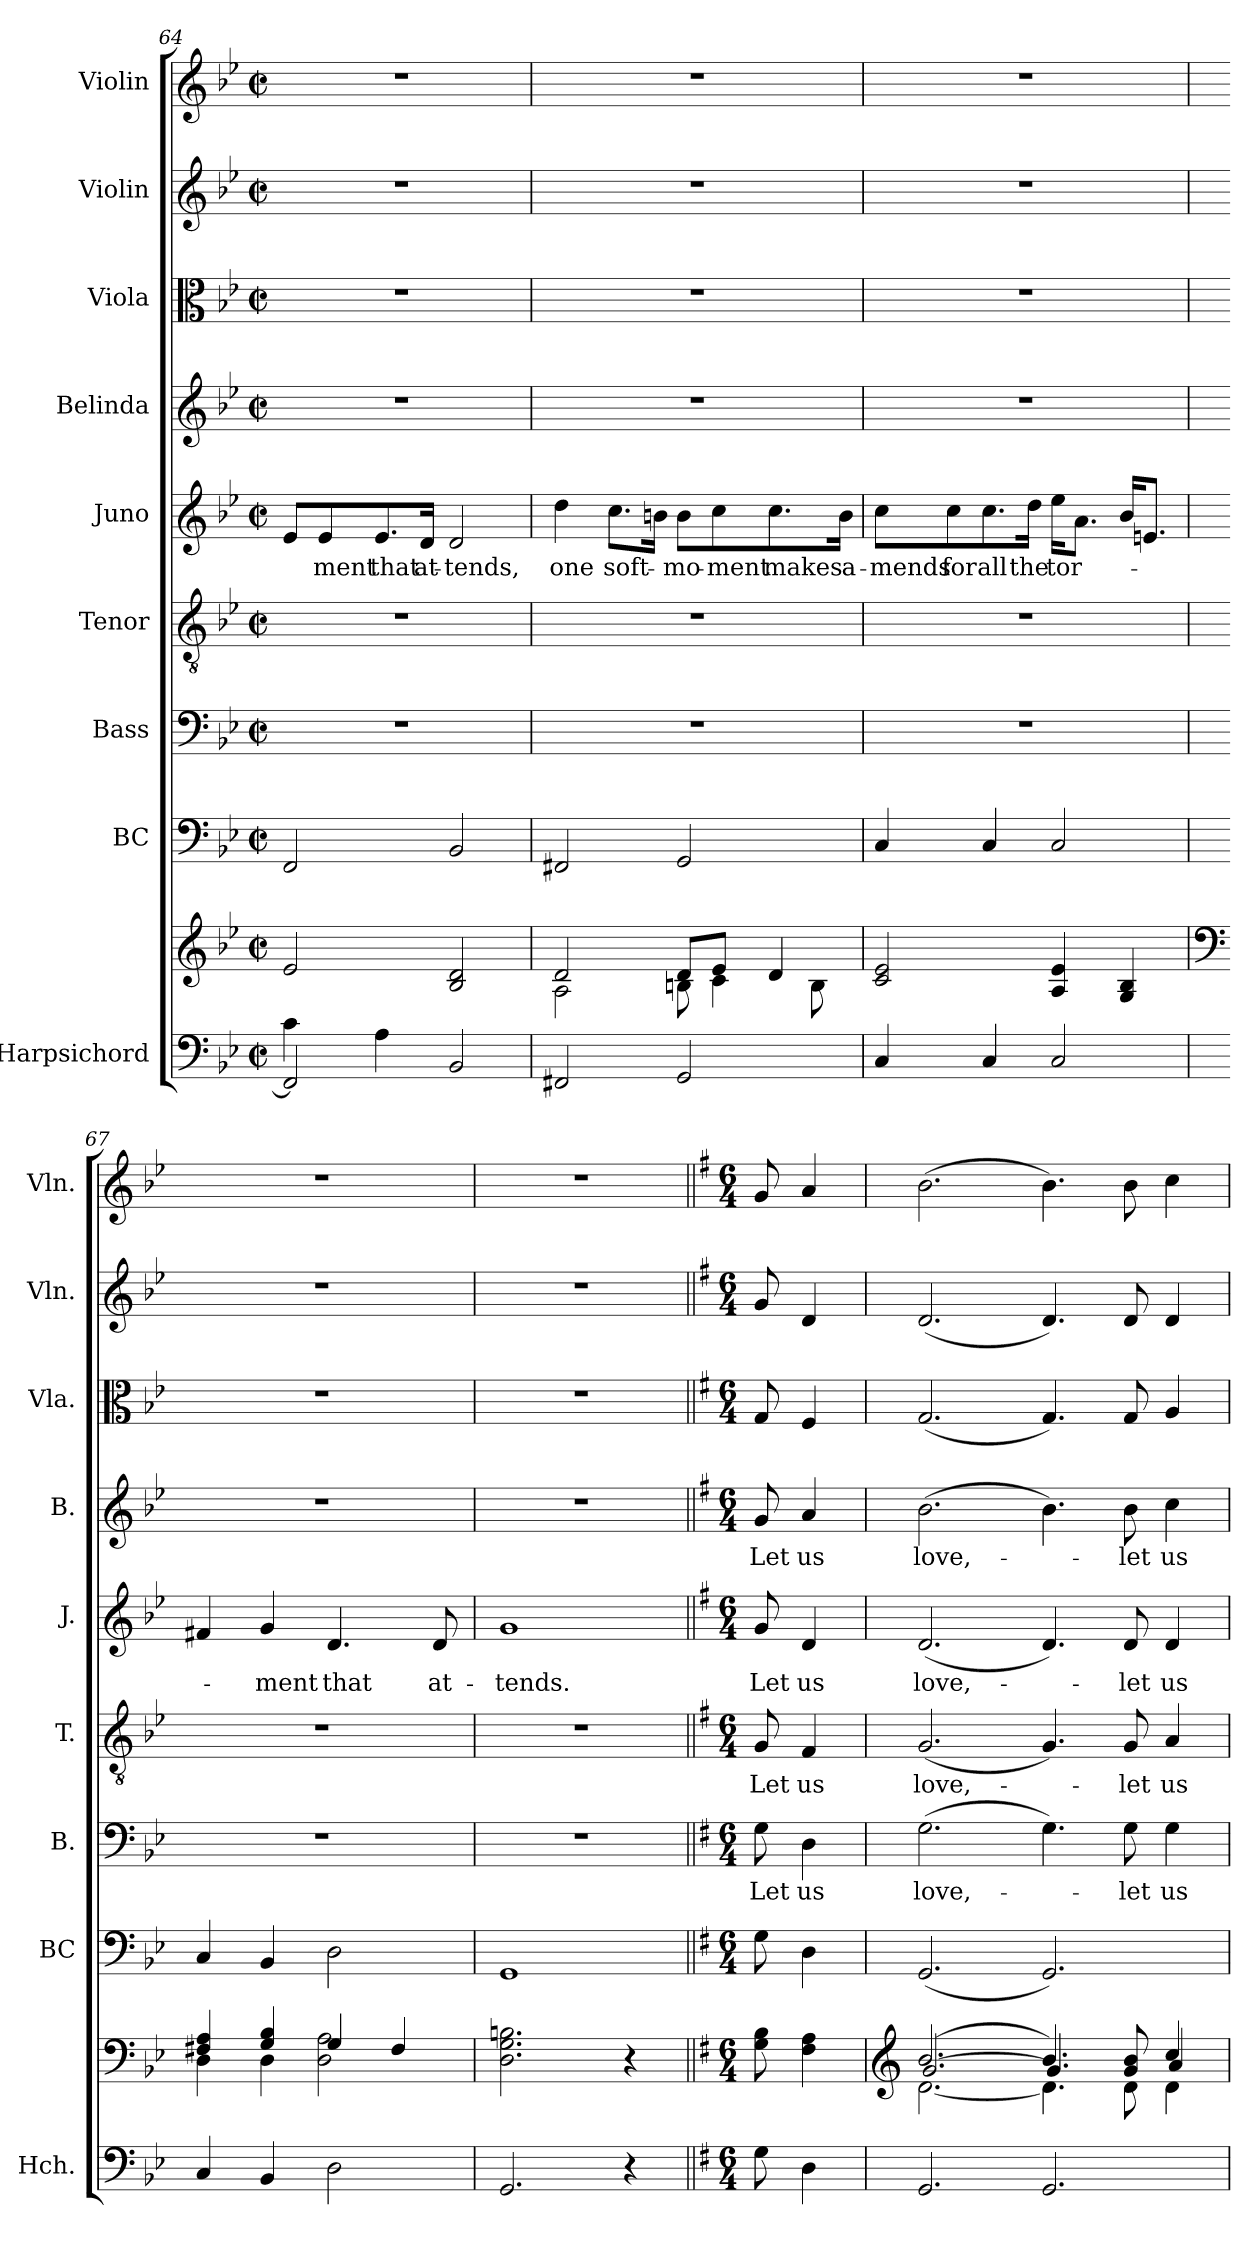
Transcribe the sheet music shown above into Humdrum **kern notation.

**kern	**kern	**kern	**kern	**text	**kern	**text	**kern	**text	**kern	**text	**kern	**kern	**kern
*part9	*part9	*part8	*part7	*part7	*part6	*part6	*part5	*part5	*part4	*part4	*part3	*part2	*part1
*staff10	*staff9	*staff8	*staff7	*staff7	*staff6	*staff6	*staff5	*staff5	*staff4	*staff4	*staff3	*staff2	*staff1
*I"Harpsichord	*	*I"BC	*I"Bass	*	*I"Tenor	*	*I"Juno	*	*I"Belinda	*	*I"Viola	*I"Violin	*I"Violin
*I'Hch.	*	*I'BC	*I'B.	*	*I'T.	*	*I'J.	*	*I'B.	*	*I'Vla.	*I'Vln.	*I'Vln.
*clefF4	*clefG2	*clefF4	*clefF4	*	*clefGv2	*	*clefG2	*	*clefG2	*	*clefC3	*clefG2	*clefG2
*k[b-e-]	*k[b-e-]	*k[b-e-]	*k[b-e-]	*	*k[b-e-]	*	*k[b-e-]	*	*k[b-e-]	*	*k[b-e-]	*k[b-e-]	*k[b-e-]
*M2/2	*M2/2	*M2/2	*M2/2	*	*M2/2	*	*M2/2	*	*M2/2	*	*M2/2	*M2/2	*M2/2
*met(c|)	*met(c|)	*met(c|)	*met(c|)	*	*met(c|)	*	*met(c|)	*	*met(c|)	*	*met(c|)	*met(c|)	*met(c|)
=64	=64	=64	=64	=64	=64	=64	=64	=64	=64	=64	=64	=64	=64
*^	*	*	*	*	*	*	*	*	*	*	*	*	*
2FF/]	4c\	2e-/	2FF/	1r	.	1r	.	8e-/L	.	1r	.	1r	1r	1r
!	!	!	!	!	!	!	!	!	!LO:LY:b	!	!	!	!	!
.	.	.	.	.	.	.	.	8e-/	-ment	.	.	.	.	.
!	!	!	!	!	!	!	!	!	!LO:LY:b	!	!	!	!	!
.	4A\	.	.	.	.	.	.	8.e-/	that	.	.	.	.	.
!	!	!	!	!	!	!	!	!	!LO:LY:b	!	!	!	!	!
.	.	.	.	.	.	.	.	16d/Jk	at-	.	.	.	.	.
!	!	!	!	!	!	!	!	!	!LO:LY:b	!	!	!	!	!
2BB-/	2ryy	2B-/ 2d/	2BB-/	.	.	.	.	2d/	-tends,	.	.	.	.	.
!!LO:PB:g=z
=65	=65	=65	=65	=65	=65	=65	=65	=65	=65	=65	=65	=65	=65	=65
*	*	*^	*	*	*	*	*	*	*	*	*	*	*	*
!	!	!	!	!	!	!	!	!	!	!LO:LY:b	!	!	!	!	!
*v	*v	*	*	*	*	*	*	*	*	*	*	*	*	*	*
2FF#X/	2d/	2A\	2FF#X/	1r	.	1r	.	4dd\	one	1r	.	1r	1r	1r
!	!	!	!	!	!	!	!	!	!LO:LY:b	!	!	!	!	!
.	.	.	.	.	.	.	.	8.cc\L	soft-	.	.	.	.	.
.	.	.	.	.	.	.	.	16bn\Jk	.	.	.	.	.	.
!	!	!	!	!	!	!	!	!	!LO:LY:b	!	!	!	!	!
2GG/	8d/L	8Bn\	2GG/	.	.	.	.	8b\L	-mo-	.	.	.	.	.
!	!	!	!	!	!	!	!	!	!LO:LY:b	!	!	!	!	!
.	8e-/J	4c\	.	.	.	.	.	8cc\	-ment	.	.	.	.	.
!	!	!	!	!	!	!	!	!	!LO:LY:b	!	!	!	!	!
.	4d/	.	.	.	.	.	.	8.cc\	makes	.	.	.	.	.
.	.	8B\	.	.	.	.	.	.	.	.	.	.	.	.
!	!	!	!	!	!	!	!	!	!LO:LY:b	!	!	!	!	!
.	.	.	.	.	.	.	.	16b\Jk	a-	.	.	.	.	.
*	*v	*v	*	*	*	*	*	*	*	*	*	*	*	*
=66	=66	=66	=66	=66	=66	=66	=66	=66	=66	=66	=66	=66	=66
!	!	!	!	!	!	!	!	!LO:LY:b	!	!	!	!	!
4C/	2c/ 2e-/	4C/	1r	.	1r	.	8cc\L	-mends	1r	.	1r	1r	1r
!	!	!	!	!	!	!	!	!LO:LY:b	!	!	!	!	!
.	.	.	.	.	.	.	8cc\	for	.	.	.	.	.
!	!	!	!	!	!	!	!	!LO:LY:b	!	!	!	!	!
4C/	.	4C/	.	.	.	.	8.cc\	all	.	.	.	.	.
!	!	!	!	!	!	!	!	!LO:LY:b	!	!	!	!	!
.	.	.	.	.	.	.	16dd\Jk	the	.	.	.	.	.
!	!	!	!	!	!	!	!	!LO:LY:b	!	!	!	!	!
2C/	4A/ 4e-/	2C/	.	.	.	.	16ee-\KL	tor-	.	.	.	.	.
.	.	.	.	.	.	.	8.a\J	.	.	.	.	.	.
.	4G/ 4B-/	.	.	.	.	.	16b-/KL	.	.	.	.	.	.
.	.	.	.	.	.	.	8.en/J	.	.	.	.	.	.
=67	=67	=67	=67	=67	=67	=67	=67	=67	=67	=67	=67	=67	=67
*	*clefF4	*	*	*	*	*	*	*	*	*	*	*	*
*	*^	*	*	*	*	*	*	*	*	*	*	*	*
4C/	4F#X/ 4A/	4D\	4C/	1r	.	1r	.	4f#X/	.	1r	.	1r	1r	1r
!	!	!	!	!	!	!	!	!	!LO:LY:b	!	!	!	!	!
4BB-/	4G/ 4B-/	4D\	4BB-/	.	.	.	.	4g/	-ment	.	.	.	.	.
!	!	!	!	!	!	!	!	!	!LO:LY:b	!	!	!	!	!
2D\	4G/	2D\ 2A\	2D\	.	.	.	.	4.d/	that	.	.	.	.	.
.	4F#/	.	.	.	.	.	.	.	.	.	.	.	.	.
!	!	!	!	!	!	!	!	!	!LO:LY:b	!	!	!	!	!
.	.	.	.	.	.	.	.	8d/	at-	.	.	.	.	.
*	*v	*v	*	*	*	*	*	*	*	*	*	*	*	*
=68	=68	=68	=68	=68	=68	=68	=68	=68	=68	=68	=68	=68	=68
!	!	!	!	!	!	!	!	!LO:LY:b	!	!	!	!	!
2.GG/	2.D\ 2.G\ 2.Bn\	1GG	1r	.	1r	.	1g	-tends.	1r	.	1r	1r	1r
4r	4r	.	.	.	.	.	.	.	.	.	.	.	.
=69||	=69||	=69||	=69||	=69||	=69||	=69||	=69||	=69||	=69||	=69||	=69||	=69||	=69||
*k[f#]	*k[f#]	*k[f#]	*k[f#]	*	*k[f#]	*	*k[f#]	*	*k[f#]	*	*k[f#]	*k[f#]	*k[f#]
*M6/4	*M6/4	*M6/4	*M6/4	*	*M6/4	*	*M6/4	*	*M6/4	*	*M6/4	*M6/4	*M6/4
*	*	*	*	*	*	*	*	*	*	*	*	*	*MM150
!	!	!	!	!LO:LY:b	!	!LO:LY:b	!	!LO:LY:b	!	!LO:LY:b	!	!	!
8G\	8G\ 8B\	8G\	8G\	Let	8G/	Let	8g/	Let	8g/	Let	8G/	8g/	8g/
!	!	!	!	!LO:LY:b	!	!LO:LY:b	!	!LO:LY:b	!	!LO:LY:b	!	!	!
4D\	4F#\ 4A\	4D\	4D\	us	4F#/	us	4d/	us	4a/	us	4F#/	4d/	4a/
!!LO:PB:g=z
=70	=70	=70	=70	=70	=70	=70	=70	=70	=70	=70	=70	=70	=70
*	*clefG2	*	*	*	*	*	*	*	*	*	*	*	*
*	*^	*	*	*	*	*	*	*	*	*	*	*	*
*	*	*^	*	*	*	*	*	*	*	*	*	*	*	*
!	!	!	!	!	!	!LO:LY:b	!	!LO:LY:b	!	!LO:LY:b	!	!LO:LY:b	!	!	!
2.GG/	(2.b/	[2.d\	[2.g/	(2.GG/	(2.G\	love,-	(2.G/	love,-	(2.d/	love,-	(2.b\	love,-	(2.G/	(2.d/	(2.b\
2.GG/	4.b/)	4.d\]	4.g/]	2.GG/)	4.G\)	.	4.G/)	.	4.d/)	.	4.b\)	.	4.G/)	4.d/)	4.b\)
!	!	!	!	!	!	!LO:LY:b	!	!LO:LY:b	!	!LO:LY:b	!	!LO:LY:b	!	!	!
.	8g/ 8b/	8d\	8ryy	.	8G\	-let	8G/	-let	8d/	-let	8b\	-let	8G/	8d/	8b\
!	!	!	!	!	!	!LO:LY:b	!	!LO:LY:b	!	!LO:LY:b	!	!LO:LY:b	!	!	!
.	4cc/	4d\	4a/	.	4G\	us	4A/	us	4d/	us	4cc\	us	4A/	4d/	4cc\
*	*v	*v	*v	*	*	*	*	*	*	*	*	*	*	*	*
=	=	=	=	=	=	=	=	=	=	=	=	=	=
*-	*-	*-	*-	*-	*-	*-	*-	*-	*-	*-	*-	*-	*-
